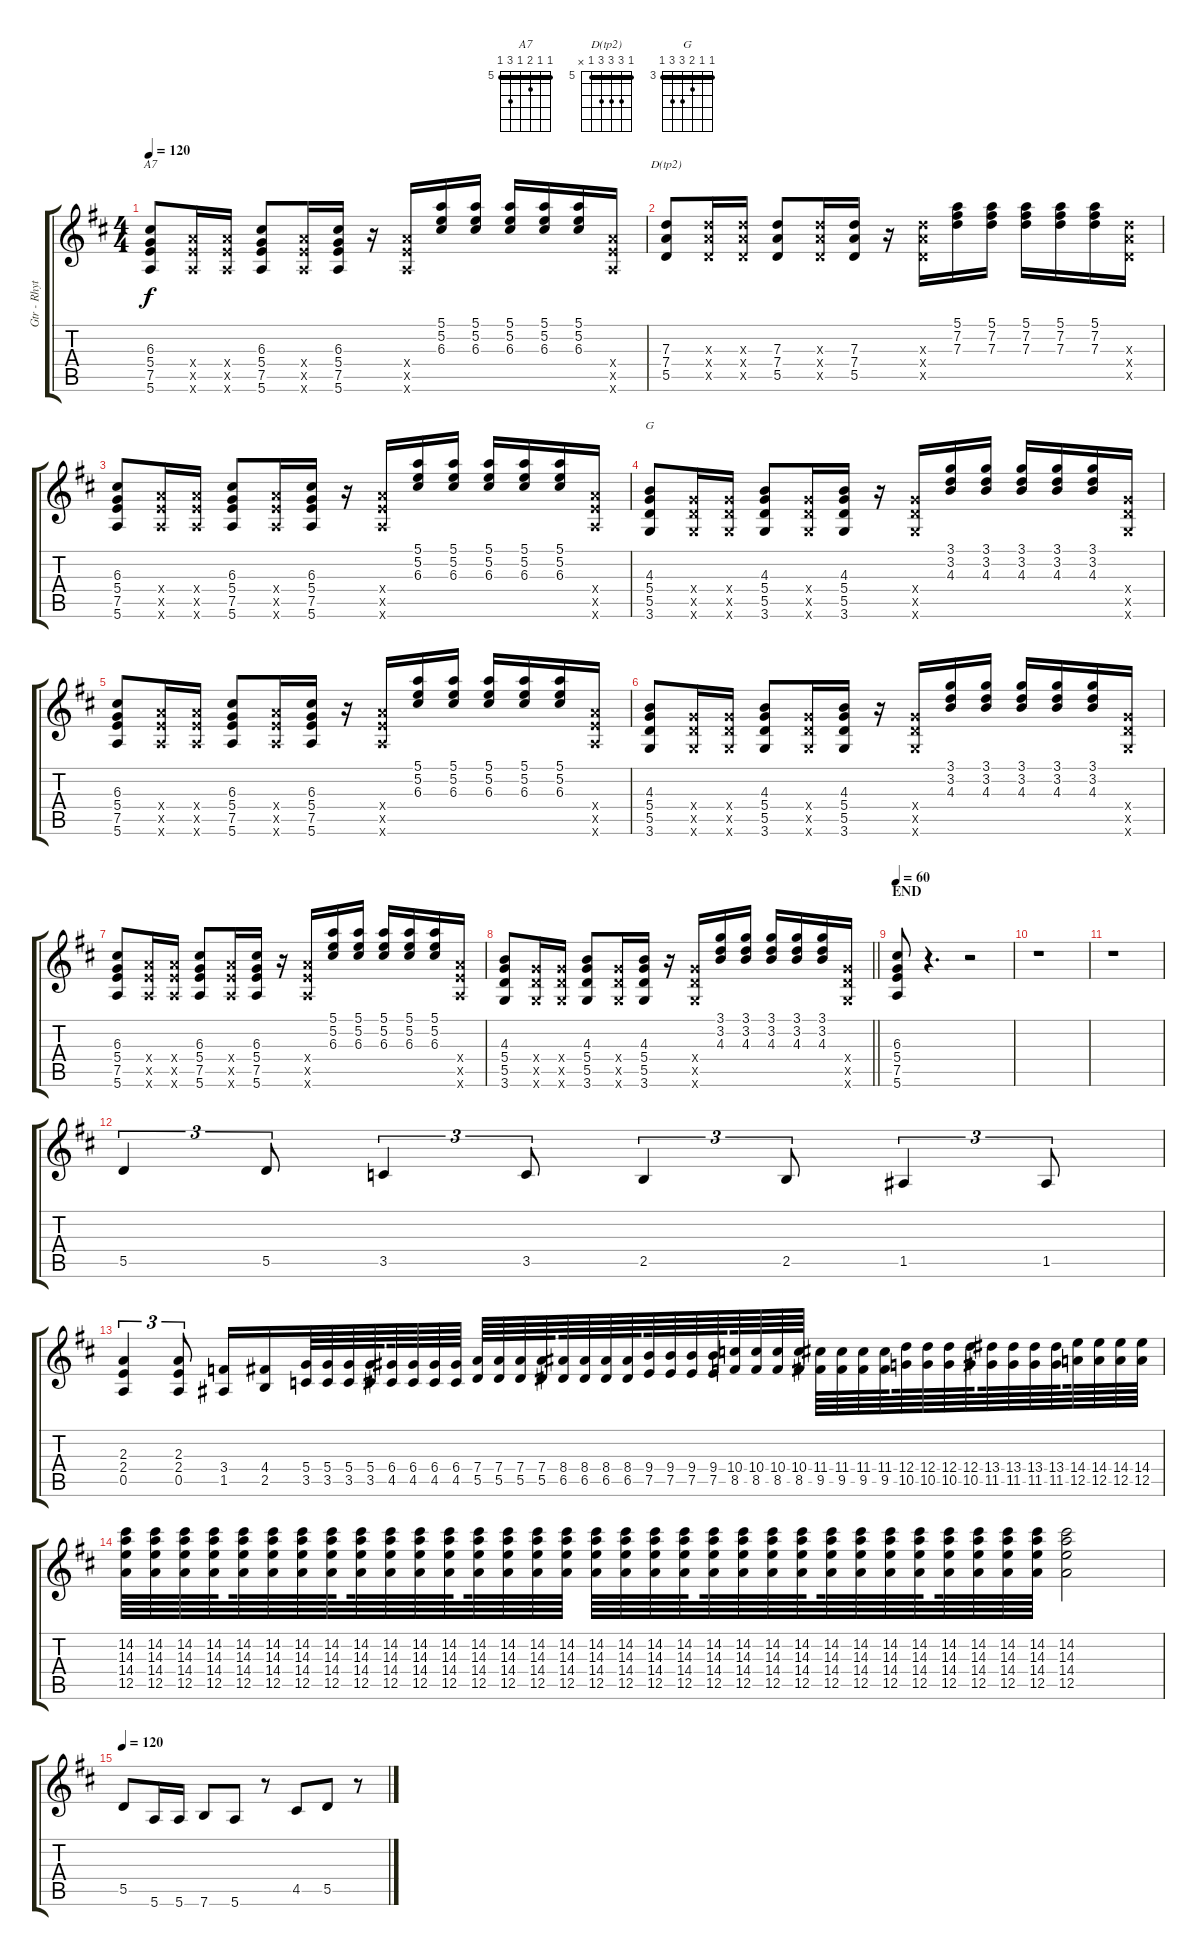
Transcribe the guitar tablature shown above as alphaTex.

\track ("Gtr - Rhythm 1" "Gtr - Rhyt") {instrument overdrivenguitar}
\staff {score tabs}
\tuning (E4 B3 G3 D3 A2 E2) {hide}
\chord ("A7" 5 5 6 5 7 5) {firstfret 5 barre 5}
\chord ("D(tp2)" 5 7 7 7 5 x) {firstfret 5 barre 5}
\chord ("G" 3 3 4 5 5 3) {firstfret 3 barre 3}
\ts (4 4)
\tempo 120
\clef g2
\ks d
(6.3 5.4 7.5 5.6).8{ch "A7" dy f} (7.4{x} 7.5{x} 5.6{x}).16 (7.4{x} 7.5{x} 5.6{x}).16 (6.3 5.4 7.5 5.6).8 (7.4{x} 7.5{x} 5.6{x}).16 (6.3 5.4 7.5 5.6).16 r.16 (7.4{x} 7.5{x} 5.6{x}).16 (5.1 5.2 6.3).16 (5.1 5.2 6.3).16 (5.1 5.2 6.3).16 (5.1 5.2 6.3).16 (5.1 5.2 6.3).16 (7.4{x} 7.5{x} 5.6{x}).16 |
(7.3 7.4 5.5).8{ch "D(tp2)"} (7.3{x} 7.4{x} 5.5{x}).16 (7.3{x} 7.4{x} 5.5{x}).16 (7.3 7.4 5.5).8 (7.3{x} 7.4{x} 5.5{x}).16 (7.3 7.4 5.5).16 r.16 (7.3{x} 7.4{x} 5.5{x}).16 (5.1 7.2 7.3).16 (5.1 7.2 7.3).16 (5.1 7.2 7.3).16 (5.1 7.2 7.3).16 (5.1 7.2 7.3).16 (7.3{x} 7.4{x} 5.5{x}).16 |
(6.3 5.4 7.5 5.6).8 (7.4{x} 7.5{x} 5.6{x}).16 (7.4{x} 7.5{x} 5.6{x}).16 (6.3 5.4 7.5 5.6).8 (7.4{x} 7.5{x} 5.6{x}).16 (6.3 5.4 7.5 5.6).16 r.16 (7.4{x} 7.5{x} 5.6{x}).16 (5.1 5.2 6.3).16 (5.1 5.2 6.3).16 (5.1 5.2 6.3).16 (5.1 5.2 6.3).16 (5.1 5.2 6.3).16 (7.4{x} 7.5{x} 5.6{x}).16 |
(4.3 5.4 5.5 3.6).8{ch "G"} (5.4{x} 5.5{x} 3.6{x}).16 (5.4{x} 5.5{x} 3.6{x}).16 (4.3 5.4 5.5 3.6).8 (5.4{x} 5.5{x} 3.6{x}).16 (4.3 5.4 5.5 3.6).16 r.16 (5.4{x} 5.5{x} 3.6{x}).16 (3.1 3.2 4.3).16 (3.1 3.2 4.3).16 (3.1 3.2 4.3).16 (3.1 3.2 4.3).16 (3.1 3.2 4.3).16 (5.4{x} 5.5{x} 3.6{x}).16 |
(6.3 5.4 7.5 5.6).8 (7.4{x} 7.5{x} 5.6{x}).16 (7.4{x} 7.5{x} 5.6{x}).16 (6.3 5.4 7.5 5.6).8 (7.4{x} 7.5{x} 5.6{x}).16 (6.3 5.4 7.5 5.6).16 r.16 (7.4{x} 7.5{x} 5.6{x}).16 (5.1 5.2 6.3).16 (5.1 5.2 6.3).16 (5.1 5.2 6.3).16 (5.1 5.2 6.3).16 (5.1 5.2 6.3).16 (7.4{x} 7.5{x} 5.6{x}).16 |
(4.3 5.4 5.5 3.6).8 (5.4{x} 5.5{x} 3.6{x}).16 (5.4{x} 5.5{x} 3.6{x}).16 (4.3 5.4 5.5 3.6).8 (5.4{x} 5.5{x} 3.6{x}).16 (4.3 5.4 5.5 3.6).16 r.16 (5.4{x} 5.5{x} 3.6{x}).16 (3.1 3.2 4.3).16 (3.1 3.2 4.3).16 (3.1 3.2 4.3).16 (3.1 3.2 4.3).16 (3.1 3.2 4.3).16 (5.4{x} 5.5{x} 3.6{x}).16 |
(6.3 5.4 7.5 5.6).8 (7.4{x} 7.5{x} 5.6{x}).16 (7.4{x} 7.5{x} 5.6{x}).16 (6.3 5.4 7.5 5.6).8 (7.4{x} 7.5{x} 5.6{x}).16 (6.3 5.4 7.5 5.6).16 r.16 (7.4{x} 7.5{x} 5.6{x}).16 (5.1 5.2 6.3).16 (5.1 5.2 6.3).16 (5.1 5.2 6.3).16 (5.1 5.2 6.3).16 (5.1 5.2 6.3).16 (7.4{x} 7.5{x} 5.6{x}).16 |
\barLineRight lightlight
(4.3 5.4 5.5 3.6).8 (5.4{x} 5.5{x} 3.6{x}).16 (5.4{x} 5.5{x} 3.6{x}).16 (4.3 5.4 5.5 3.6).8 (5.4{x} 5.5{x} 3.6{x}).16 (4.3 5.4 5.5 3.6).16 r.16 (5.4{x} 5.5{x} 3.6{x}).16 (3.1 3.2 4.3).16 (3.1 3.2 4.3).16 (3.1 3.2 4.3).16 (3.1 3.2 4.3).16 (3.1 3.2 4.3).16 (5.4{x} 5.5{x} 3.6{x}).16 |
\section ("" "END")
\tempo 60
(6.3 5.4 7.5 5.6).8 r.4{d} r.2 |
r.1 |
r.1 |
5.5.4{tu (3 2)} 5.5.8{tu (3 2)} 3.5.4{tu (3 2)} 3.5.8{tu (3 2)} 2.5.4{tu (3 2)} 2.5.8{tu (3 2)} 1.5.4{tu (3 2)} 1.5.8{tu (3 2)} |
(2.3 2.4 0.5).4{tu (3 2)} (2.3 2.4 0.5).8{tu (3 2)} (3.4 1.5).16 (4.4 2.5).16 (5.4 3.5).64 (5.4 3.5).64 (5.4 3.5).64 (5.4 3.5).64{beam splitsecondary} (6.4 4.5).64 (6.4 4.5).64 (6.4 4.5).64 (6.4 4.5).64 (7.4 5.5).64 (7.4 5.5).64 (7.4 5.5).64 (7.4 5.5).64{beam splitsecondary} (8.4 6.5).64 (8.4 6.5).64 (8.4 6.5).64 (8.4 6.5).64{beam splitsecondary} (9.4 7.5).64 (9.4 7.5).64 (9.4 7.5).64 (9.4 7.5).64{beam splitsecondary} (10.4 8.5).64 (10.4 8.5).64 (10.4 8.5).64 (10.4 8.5).64 (11.4 9.5).64 (11.4 9.5).64 (11.4 9.5).64 (11.4 9.5).64{beam splitsecondary} (12.4 10.5).64 (12.4 10.5).64 (12.4 10.5).64 (12.4 10.5).64{beam splitsecondary} (13.4 11.5).64 (13.4 11.5).64 (13.4 11.5).64 (13.4 11.5).64{beam splitsecondary} (14.4 12.5).64 (14.4 12.5).64 (14.4 12.5).64 (14.4 12.5).64 |
(14.2 14.3 14.4 12.5).64 (14.2 14.3 14.4 12.5).64 (14.2 14.3 14.4 12.5).64 (14.2 14.3 14.4 12.5).64{beam splitsecondary} (14.2 14.3 14.4 12.5).64 (14.2 14.3 14.4 12.5).64 (14.2 14.3 14.4 12.5).64 (14.2 14.3 14.4 12.5).64{beam splitsecondary} (14.2 14.3 14.4 12.5).64 (14.2 14.3 14.4 12.5).64 (14.2 14.3 14.4 12.5).64 (14.2 14.3 14.4 12.5).64{beam splitsecondary} (14.2 14.3 14.4 12.5).64 (14.2 14.3 14.4 12.5).64 (14.2 14.3 14.4 12.5).64 (14.2 14.3 14.4 12.5).64 (14.2 14.3 14.4 12.5).64 (14.2 14.3 14.4 12.5).64 (14.2 14.3 14.4 12.5).64 (14.2 14.3 14.4 12.5).64{beam splitsecondary} (14.2 14.3 14.4 12.5).64 (14.2 14.3 14.4 12.5).64 (14.2 14.3 14.4 12.5).64 (14.2 14.3 14.4 12.5).64{beam splitsecondary} (14.2 14.3 14.4 12.5).64 (14.2 14.3 14.4 12.5).64 (14.2 14.3 14.4 12.5).64 (14.2 14.3 14.4 12.5).64{beam splitsecondary} (14.2 14.3 14.4 12.5).64 (14.2 14.3 14.4 12.5).64 (14.2 14.3 14.4 12.5).64 (14.2 14.3 14.4 12.5).64 (14.2 14.3 14.4 12.5).2 |
\tempo 120
5.5.8 5.6.16 5.6.16 7.6.8 5.6.8 r.8 4.5.8{beam merge} 5.5.8 r.8
